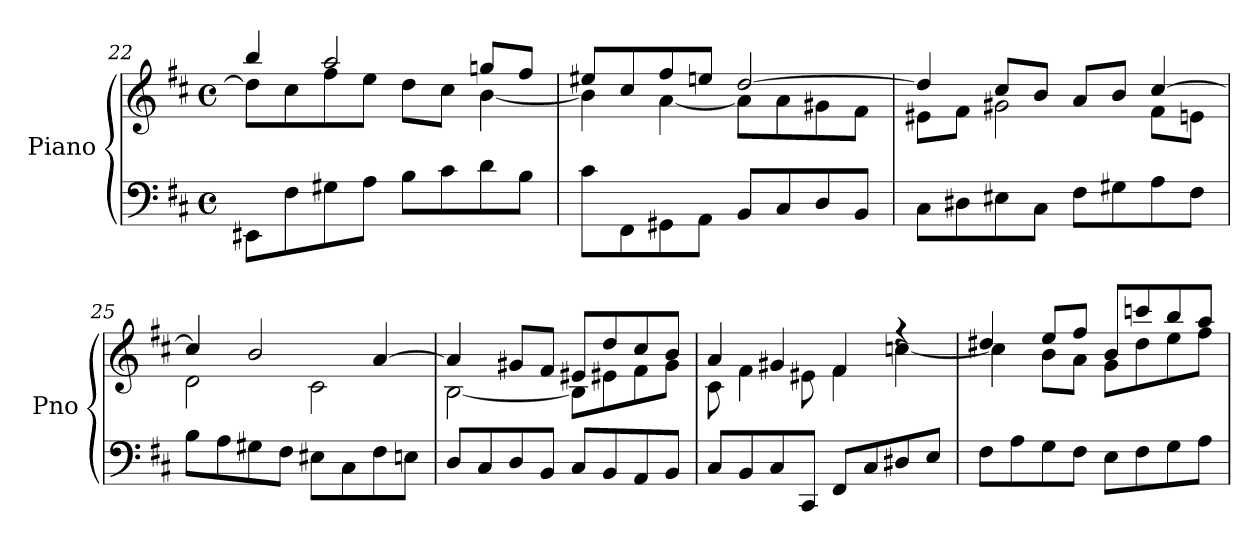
**kern	**kern
*part1	*part1
*staff2	*staff1
*I"Piano	*
*I'Pno	*
!!LO:LB:g=z
*clefF4	*clefG2
*k[f#c#]	*k[f#c#]
*M4/4	*M4/4
*met(c)	*met(c)
=22	=22
*	*^
8EE#X\L	4bb/	8dd\L]
8F#\	.	8cc#\
8G#X\	2aa/	8ff#\
8A\J	.	8ee\J
8B\L	.	8dd\L
8c#\	.	8cc#\J
8d\	8ggn/L	[4b\
8B\J	8ff#/J	.
=23	=23	=23
8c#\L	8ee#X/L	4b\]
8FF#\	8cc#/	.
8GG#X\	8ff#/	[4a\
8AA\J	8een/J	.
8BB/L	[2dd/	8a\L]
8C#/	.	8a\
8D/	.	8g#X\
8BB/J	.	8f#\J
=24	=24	=24
8C#\L	4dd/]	8e#X\L
8D#X\	.	8f#\J
8E#X\	8cc#/L	2g#X\
8C#\J	8b/J	.
8F#\L	8a/L	.
8G#X\	8b/J	.
8A\	[4cc#/	8f#\L
8F#\J	.	8en\J
!!LO:LB:g=z	!!
=25	=25	=25
8B\L	4cc#/]	2d\
8A\	.	.
8G#X\	2b/	.
8F#\J	.	.
8E#X\L	.	2c#\
8C#\	.	.
8F#\	[4a/	.
8En\J	.	.
=26	=26	=26
8D/L	4a/]	[2B\
8C#/	.	.
8D/	8g#X/L	.
8BB/J	8f#/J	.
8C#/L	8e#X/L	8B\L]
8BB/	8dd/	8e#X\
8AA/	8cc#/	8f#\
8BB/J	8b/J	8g#\J
=27	=27	=27
8C#/L	4a/	8c#\
8BB/	.	4f#\
8C#/	4g#X/	.
8CC#/J	.	8e#X\
8FF#/L	4f#/	4f#\
8C#/	.	.
8D#X/	4rff	[4ccn\
8E/J	.	.
!!LO:LB:g=z	!!
=28	=28	=28
8F#\L	4dd#X/	4cc\]
8A\	.	.
8G\	8ee/L	8b\L
8F#\J	8ff#/J	8a\J
8E\L	8b/L	8g\L
8F#\	8cccn/	8dd#\
8G\	8bb/	8ee\
8A\J	8aa/J	8ff#\J
*	*v	*v
=	=
*-	*-
